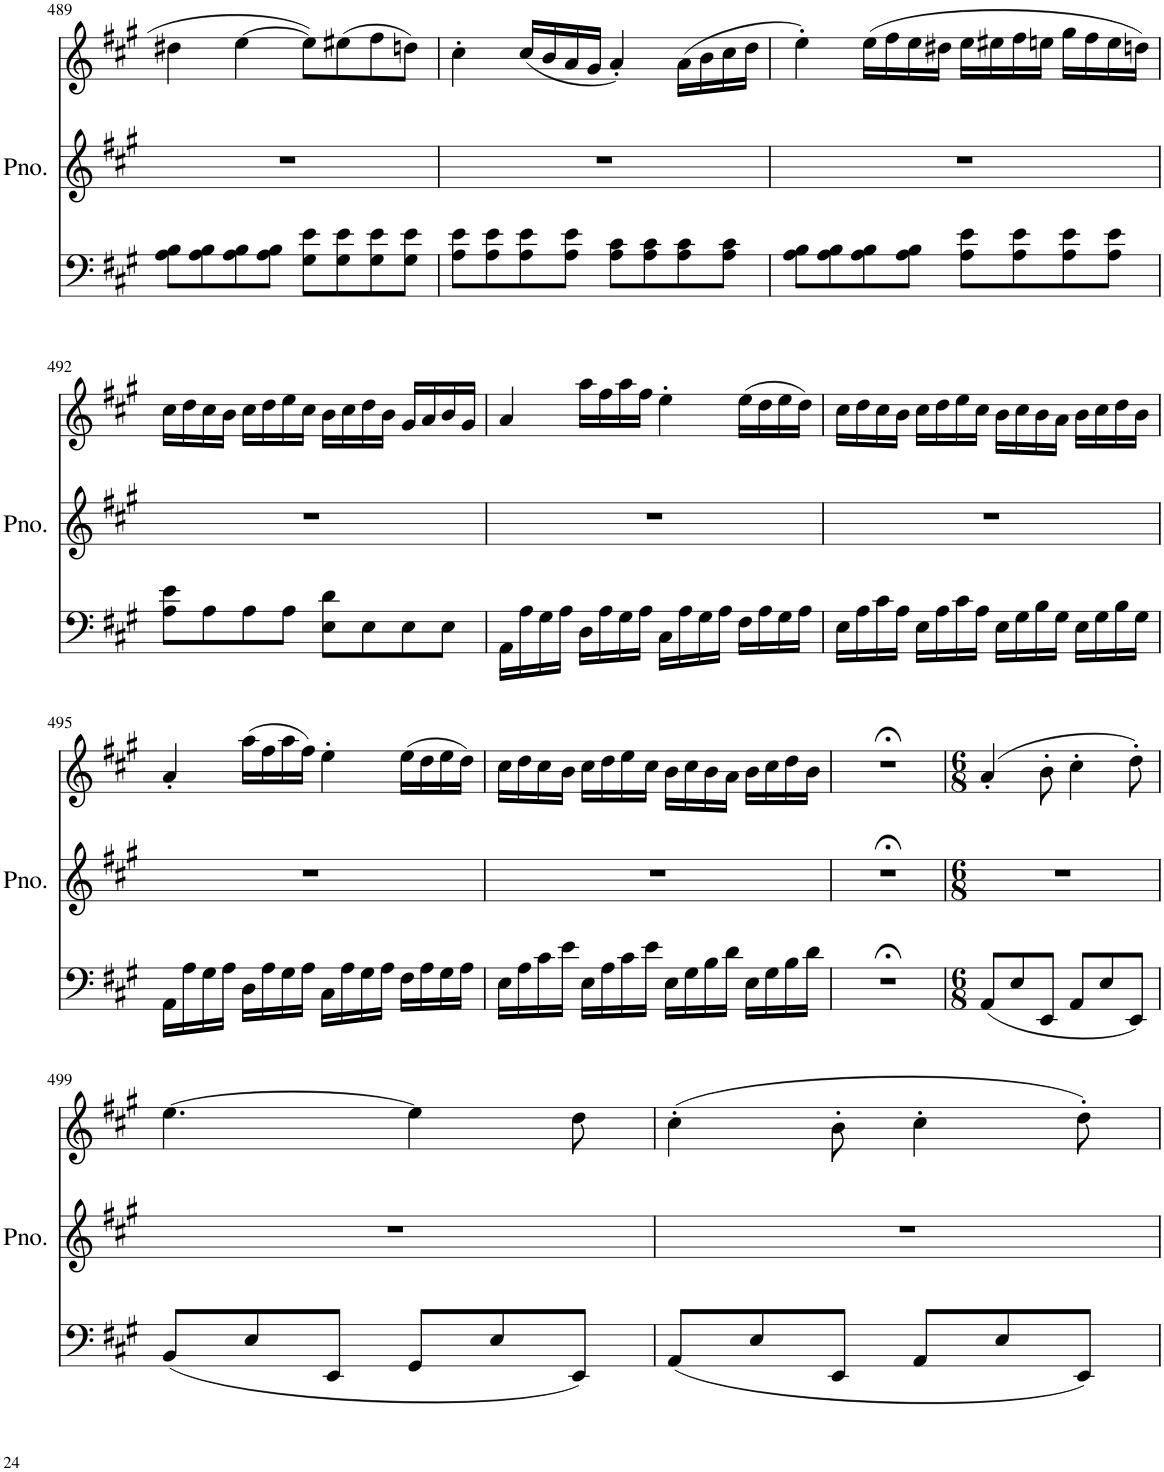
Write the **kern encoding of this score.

**kern	**kern	**kern
*part1	*part1	*part1
*staff3	*staff2	*staff1
*I"Piano	*	*
*I'Pno.	*	*
!!LO:PB:g=z
*clefF4	*clefG2	*clefG2
*k[f#c#g#]	*k[f#c#g#]	*k[f#c#g#]
*M4/4	*M4/4	*M4/4
=489	=489	=489
8A\ 8B\L	1r	4dd#X\
8A\ 8B\	.	.
8A\ 8B\	.	[4ee\
8A\ 8B\J	.	.
8G#\ 8e\L	.	8ee\L]
8G#\ 8e\	.	(8ee#X\
8G#\ 8e\	.	8ff#\
8G#\ 8e\J	.	8ddn\J)
=490	=490	=490
8A\ 8e\L	1r	4cc#'\
8A\ 8e\	.	.
8A\ 8e\	.	(16cc#/LL
.	.	16b/
8A\ 8e\J	.	16a/
.	.	16g#/JJ
8A\ 8c#\L	.	4a'/)
8A\ 8c#\	.	.
8A\ 8c#\	.	(16a\LL
.	.	16b\
8A\ 8c#\J	.	16cc#\
.	.	16dd\JJ
=491	=491	=491
8A\ 8B\L	1r	4ee'\)
8A\ 8B\	.	.
8A\ 8B\	.	(16ee\LL
.	.	16ff#\
8A\ 8B\J	.	16ee\
.	.	16dd#X\JJ
8A\ 8e\L	.	16ee\LL
.	.	16ee#X\
8A\ 8e\	.	16ff#\
.	.	16een\JJ
8A\ 8e\	.	16gg#\LL
.	.	16ff#\
8A\ 8e\J	.	16ee\
.	.	16ddn\JJ)
!!LO:LB:g=z
=492	=492	=492
8A\ 8e\L	1r	16cc#\LL
.	.	16dd\
8A\	.	16cc#\
.	.	16b\JJ
8A\	.	16cc#\LL
.	.	16dd\
8A\J	.	16ee\
.	.	16cc#\JJ
8E\ 8d\L	.	16b\LL
.	.	16cc#\
8E\	.	16dd\
.	.	16b\JJ
8E\	.	16g#/LL
.	.	16a/
8E\J	.	16b/
.	.	16g#/JJ
=493	=493	=493
16AA\LL	1r	4a/
16A\	.	.
16G#\	.	.
16A\JJ	.	.
16D\LL	.	16aa\LL
16A\	.	16ff#\
16G#\	.	16aa\
16A\JJ	.	16ff#\JJ
16C#\LL	.	4ee'\
16A\	.	.
16G#\	.	.
16A\JJ	.	.
16F#\LL	.	(16ee\LL
16A\	.	16dd\
16G#\	.	16ee\
16A\JJ	.	16dd\JJ)
=494	=494	=494
16E\LL	1r	16cc#\LL
16A\	.	16dd\
16c#\	.	16cc#\
16A\JJ	.	16b\JJ
16E\LL	.	16cc#\LL
16A\	.	16dd\
16c#\	.	16ee\
16A\JJ	.	16cc#\JJ
16E\LL	.	16b\LL
16G#\	.	16cc#\
16B\	.	16b\
16G#\JJ	.	16a\JJ
16E\LL	.	16b\LL
16G#\	.	16cc#\
16B\	.	16dd\
16G#\JJ	.	16b\JJ
!!LO:LB:g=z
=495	=495	=495
16AA\LL	1r	4a'/
16A\	.	.
16G#\	.	.
16A\JJ	.	.
16D\LL	.	(16aa\LL
16A\	.	16ff#\
16G#\	.	16aa\
16A\JJ	.	16ff#\JJ)
16C#\LL	.	4ee'\
16A\	.	.
16G#\	.	.
16A\JJ	.	.
16F#\LL	.	(16ee\LL
16A\	.	16dd\
16G#\	.	16ee\
16A\JJ	.	16dd\JJ)
=496	=496	=496
16E\LL	1r	16cc#\LL
16A\	.	16dd\
16c#\	.	16cc#\
16e\JJ	.	16b\JJ
16E\LL	.	16cc#\LL
16A\	.	16dd\
16c#\	.	16ee\
16e\JJ	.	16cc#\JJ
16E\LL	.	16b\LL
16G#\	.	16cc#\
16B\	.	16b\
16d\JJ	.	16a\JJ
16E\LL	.	16b\LL
16G#\	.	16cc#\
16B\	.	16dd\
16d\JJ	.	16b\JJ
=497	=497	=497
1r;<	1r;<	1r;<
=498	=498	=498
*M6/8	*M6/8	*M6/8
8AA/L	2.r	(4a'/
8E/	.	.
8EE/J	.	8b'\
8AA/L	.	4cc#'\
8E/	.	.
8EE/J	.	8dd'\)
!!LO:LB:g=z
=499	=499	=499
8BB/L	2.r	[4.ee\
8E/	.	.
8EE/J	.	.
8GG#/L	.	4ee\]
8E/	.	.
8EE/J	.	8dd\
=500	=500	=500
8AA/L	2.r	(4cc#'\
8E/	.	.
8EE/J	.	8b'\
8AA/L	.	4cc#'\
8E/	.	.
8EE/J	.	8dd'\)
=	=	=
*-	*-	*-
